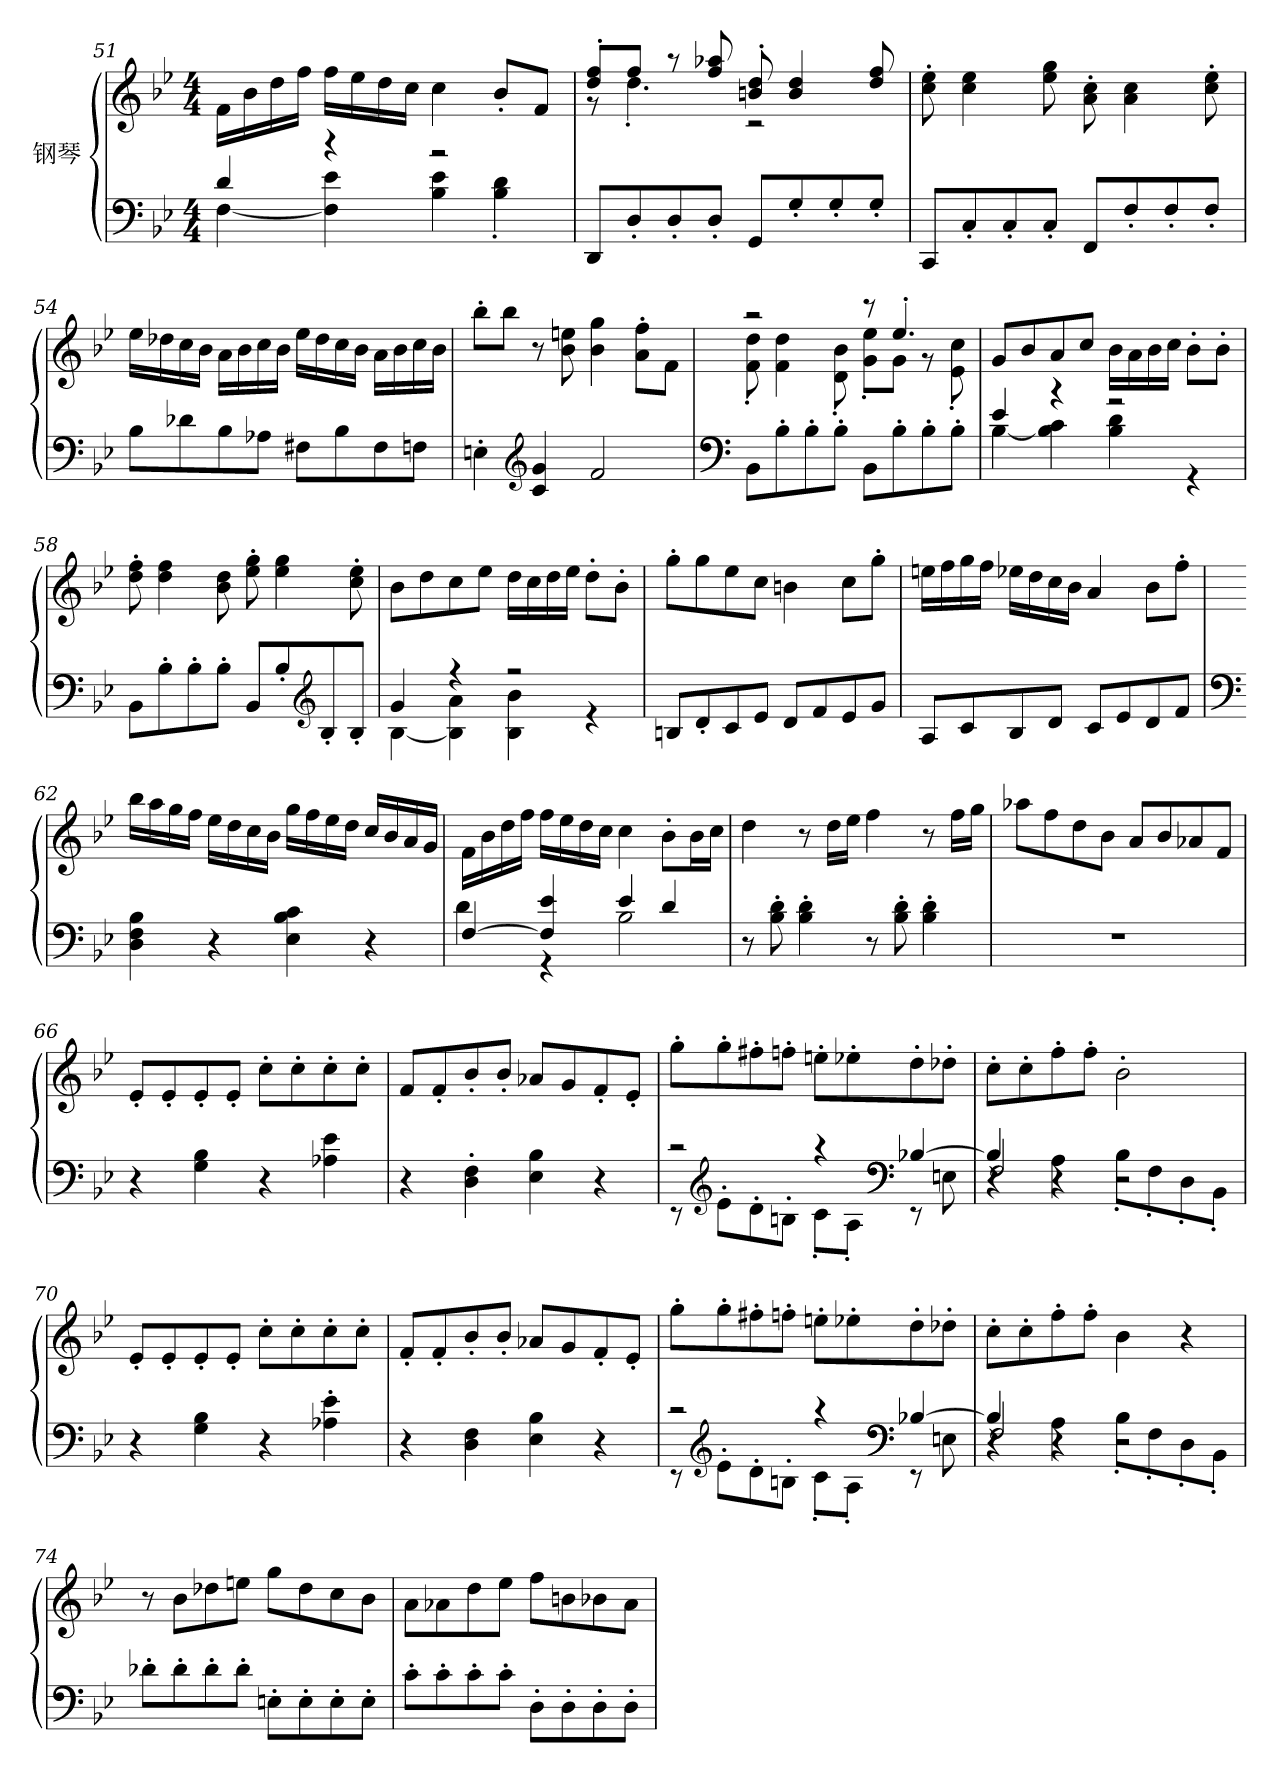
**kern	**kern
*part2	*part1
*staff2	*staff1
*I"钢琴	*I"钢琴
*clefF4	*clefG2
*k[b-e-]	*k[b-e-]
*M4/4	*M4/4
=51	=51
*^	*
4d/	[4F\	16f\LL
.	.	16b-\
.	.	16dd\
.	.	16ff\JJ
4r	4F\] 4e-\	16ff\LL
.	.	16ee-\
.	.	16dd\
.	.	16cc\JJ
2r	4B-\ 4e-\	4cc\
.	4B-\' 4d\'	8b-'/L
.	.	8f/J
*v	*v	*
!!LO:LB:g=z
=52	=52
*	*^
8DD/L	8dd/' 8ff/'L	8r
8D'/	8ff/J	4.dd'\
8D'/	8r	.
8D'/J	8ff/ 8aa-X/	.
8GG/L	8bn/' 8dd/'	2r
8G'/	4b/ 4dd/	.
8G'/	.	.
8G'/J	8dd/ 8ff/	.
*	*v	*v
=53	=53
8CC/L	8cc\' 8ee-\'
8C'/	4cc\ 4ee-\
8C'/	.
8C'/J	8ee-\ 8gg\
8FF/L	8a\' 8cc\'
8F'/	4a\ 4cc\
8F'/	.
8F'/J	8cc\' 8ee-\'
=54	=54
8B-\L	16ee-\LL
.	16dd-X\
8d-X\	16cc\
.	16b-\JJ
8B-\	16a\LL
.	16b-\
8A-X\J	16cc\
.	16b-\JJ
8F#X\L	16ee-\LL
.	16dd-\
8B-\	16cc\
.	16b-\JJ
8F#\	16a\LL
.	16b-\
8Fn\J	16cc\
.	16b-\JJ
!!LO:LB:g=z
=55	=55
4En'\	8bb-'\L
.	8bb-\J
*clefG2	*
4c/ 4g/	8r
.	8b-\ 8een\
2f/	4b-\ 4gg\
.	8a\' 8ff\'L
.	8f\J
=56	=56
*clefF4	*
*	*^
8BB-\L	2r	8f\' 8dd\'
8B-'\	.	4f\ 4dd\
8B-'\	.	.
8B-'\J	.	8d\' 8b-\'
8BB-\L	8r	8g\' 8ee-\'L
8B-'\	4.ee-'/	8g\J
8B-'\	.	8r
8B-'\J	.	8e-\' 8cc\'
*	*v	*v
=57	=57
*^	*
4e-/	[4B-\	8g/L
.	.	8b-/
4r	4B-\] 4c\	8a/
.	.	8cc/J
2r	4B-\ 4d\	16b-\LL
.	.	16a\
.	.	16b-\
.	.	16cc\JJ
.	4r	8b-'\L
.	.	8b-'\J
*v	*v	*
=58	=58
8BB-\L	8dd\' 8ff\'
8B-'\	4dd\ 4ff\
8B-'\	.
8B-'\J	8b-\ 8dd\
8BB-/L	8ee-\' 8gg\'
8B-'/	4ee-\ 4gg\
*clefG2	*
8B-'/	.
8B-'/J	8cc\' 8ee-\'
!!LO:PB:g=z
=59	=59
*^	*
4g/	[4B-\	8b-\L
.	.	8dd\
4r	4B-\] 4a\	8cc\
.	.	8ee-\J
2r	4B-\ 4b-\	16dd\LL
.	.	16cc\
.	.	16dd\
.	.	16ee-\JJ
.	4r	8dd'\L
.	.	8b-'\J
*v	*v	*
=60	=60
8Bn/L	8gg'\L
8d'/	8gg\
8c/	8ee-\
8e-/J	8cc\J
8d/L	4bn\
8f/	.
8e-/	8cc\L
8g/J	8gg'\J
=61	=61
8A/L	16een\LL
.	16ff\
8c/	16gg\
.	16ff\JJ
8B-/	16ee-X\LL
.	16dd\
8d/J	16cc\
.	16b-\JJ
8c/L	4a/
8e-/	.
8d/	8b-\L
8f/J	8ff'\J
!!LO:LB:g=z
=62	=62
*clefF4	*
4D\ 4F\ 4B-\	16bb-\LL
.	16aa\
.	16gg\
.	16ff\JJ
4r	16ee-\LL
.	16dd\
.	16cc\
.	16b-\JJ
4E-\ 4B-\ 4c\	16gg\LL
.	16ff\
.	16ee-\
.	16dd\JJ
4r	16cc/LL
.	16b-/
.	16a/
.	16g/JJ
=63	=63
*^	*
[4F/	4d\	16f\LL
.	.	16b-\
.	.	16dd\
.	.	16ff\JJ
4F/] 4e-/	4r	16ff\LL
.	.	16ee-\
.	.	16dd\
.	.	16cc\JJ
4e-/	2B-\	4cc\
4d/	.	8b-'\L
.	.	16b-\L
.	.	16cc\JJ
*v	*v	*
=64	=64
8r	4dd\
8B-\' 8d\'	.
4B-\' 4d\'	8r
.	16dd\LL
.	16ee-\JJ
8r	4ff\
8B-\' 8d\'	.
4B-\' 4d\'	8r
.	16ff\LL
.	16gg\JJ
!!LO:LB:g=z
=65	=65
1r	8aa-X\L
.	8ff\
.	8dd\
.	8b-\J
.	8a/L
.	8b-/
.	8a-X/
.	8f/J
=66	=66
4r	8e-'/L
.	8e-'/
4G\ 4B-\	8e-'/
.	8e-'/J
4r	8cc'\L
.	8cc'\
4A-X\ 4e-\	8cc'\
.	8cc'\J
=67	=67
4r	8f/L
.	8f'/
4D\' 4F\'	8b-'/
.	8b-'/J
4E-\ 4B-\	8a-X/L
.	8g/
4r	8f'/
.	8e-'/J
!!LO:LB:g=z
=68	=68
*^	*
2r	8r	8gg'\L
*clefG2	*	*
.	8e-'\L	8gg'\
.	8d'\	8ff#X'\
.	8Bn'\J	8ffn'\J
4r	8c'\L	8een'\L
.	8A'\J	8ee-X'\
*clefF4	*	*
[4B-X/	8r	8dd'\
.	8En\	8dd-X'\J
=69	=69	=69
*	*^	*
4B-/]	4r	2F/	8cc'\L
.	.	.	8cc'\
4r	4A\	.	8ff'\
.	.	.	8ff'\J
2r	8B-'\L	2r	2b-'\
.	8F'\	.	.
.	8D'\	.	.
.	8BB-'\J	.	.
*v	*v	*v	*
=70	=70
4r	8e-'/L
.	8e-'/
4G\ 4B-\	8e-'/
.	8e-'/J
4r	8cc'\L
.	8cc'\
4A-X\' 4e-\'	8cc'\
.	8cc'\J
=71	=71
4r	8f'/L
.	8f'/
4D\ 4F\	8b-'/
.	8b-'/J
4E-\ 4B-\	8a-X/L
.	8g/
4r	8f'/
.	8e-'/J
!!LO:LB:g=z
=72	=72
*^	*
2r	8r	8gg'\L
*clefG2	*	*
.	8e-'\L	8gg'\
.	8d'\	8ff#X'\
.	8Bn'\J	8ffn'\J
4r	8c'\L	8een'\L
.	8A'\J	8ee-X'\
*clefF4	*	*
[4B-X/	8r	8dd'\
.	8En\	8dd-X'\J
=73	=73	=73
*	*^	*
4B-/]	4r	2F/	8cc'\L
.	.	.	8cc'\
4r	4A\	.	8ff'\
.	.	.	8ff'\J
2r	8B-'\L	2r	4b-\
.	8F'\	.	.
.	8D'\	.	4r
.	8BB-'\J	.	.
*v	*v	*v	*
=74	=74
8d-X'\L	8r
8d-'\	8b-\L
8d-'\	8dd-X\
8d-'\J	8een\J
8En'\L	8gg\L
8E'\	8dd-\
8E'\	8cc\
8E'\J	8b-\J
!!LO:LB:g=z
=75	=75
8c'\L	8a\L
8c'\	8a-X\
8c'\	8dd\
8c'\J	8ee-\J
8D'\L	8ff\L
8D'\	8bn\
8D'\	8b-X\
8D'\J	8a-\J
=	=
*-	*-
